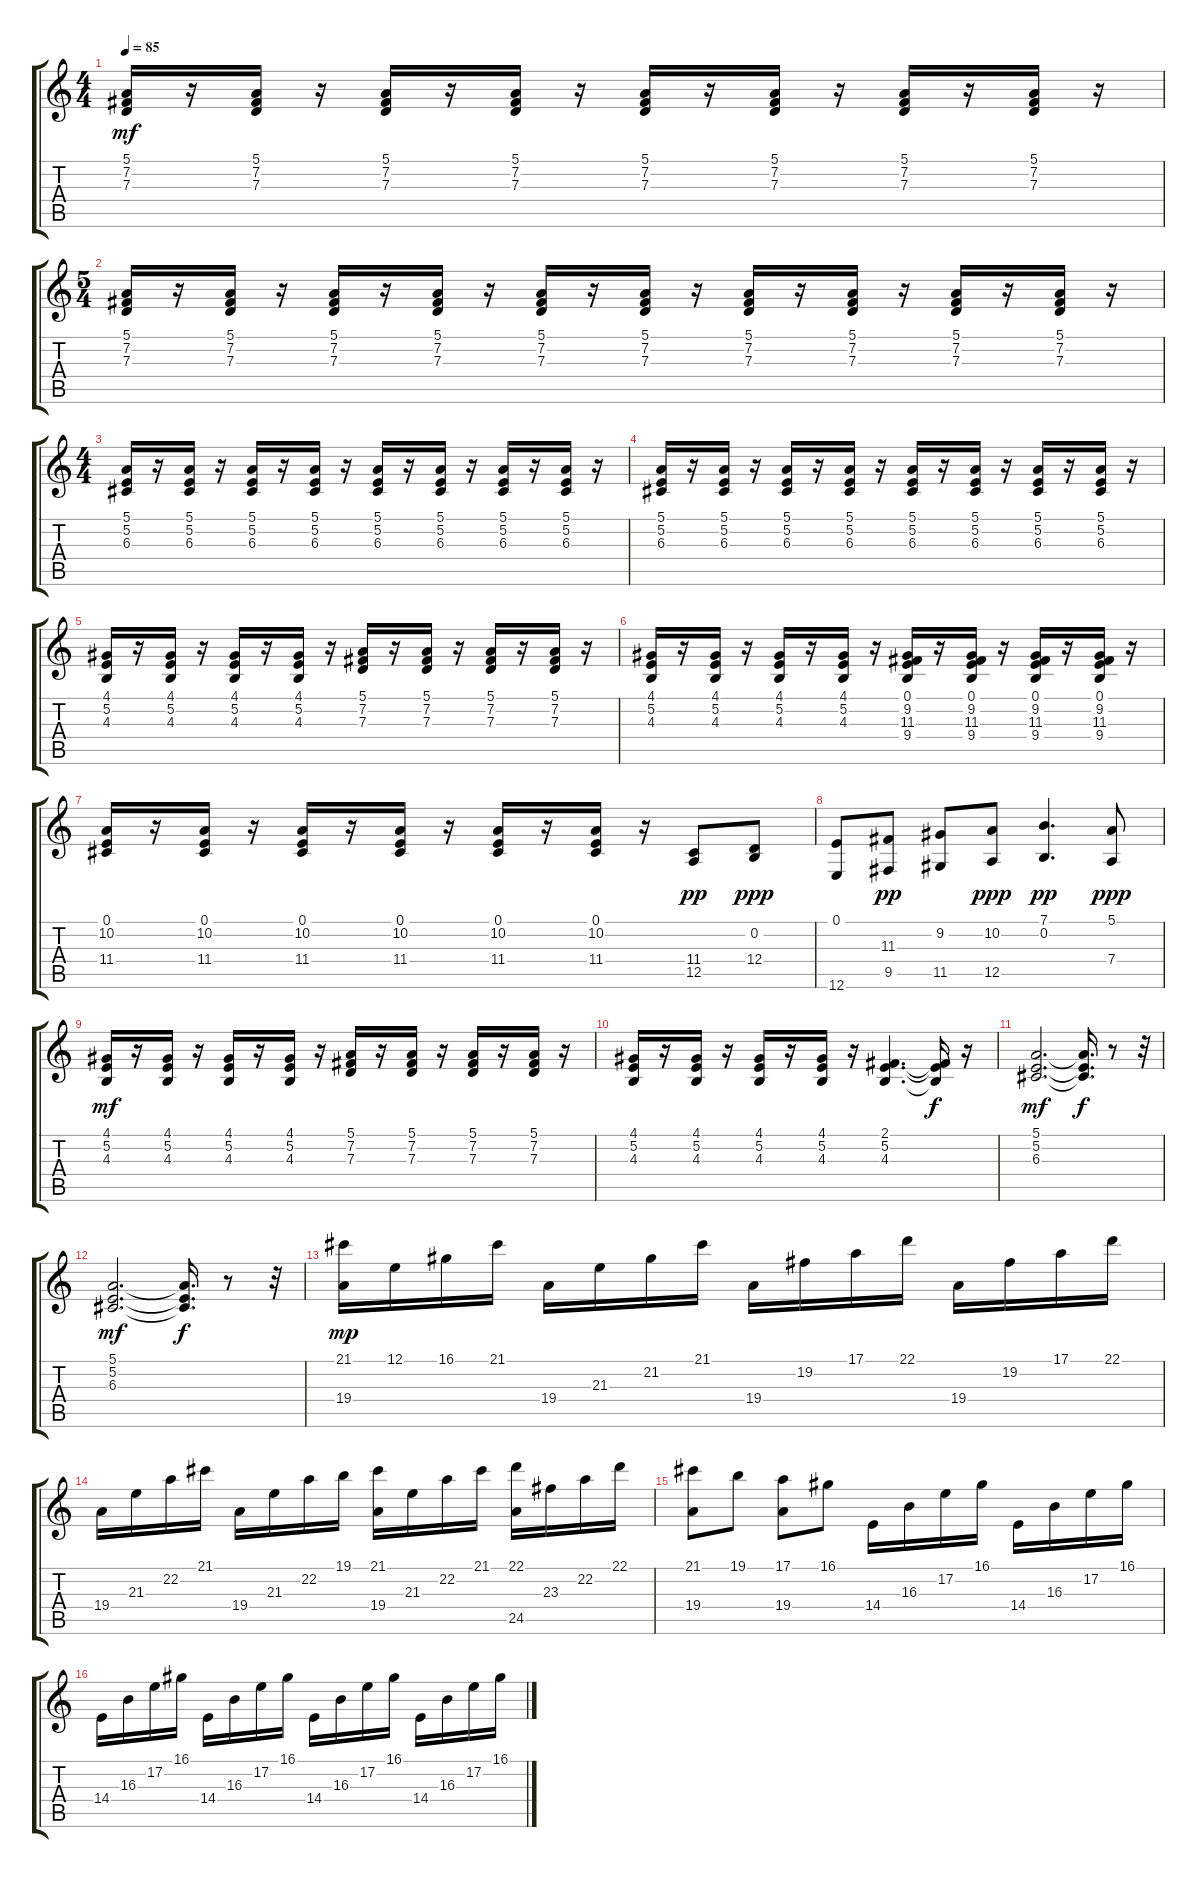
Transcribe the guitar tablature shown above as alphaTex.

\track "" {instrument harpsichord}
\staff {score tabs}
\tuning (E4 B3 G3 D3 A2 E2) {hide}
\ts (4 4)
\tempo 85
\clef g2
\ks c
(5.1 7.2 7.3).16{dy mf} r.16 (5.1 7.2 7.3).16 r.16 (5.1 7.2 7.3).16 r.16 (5.1 7.2 7.3).16 r.16 (5.1 7.2 7.3).16 r.16 (5.1 7.2 7.3).16 r.16 (5.1 7.2 7.3).16 r.16 (5.1 7.2 7.3).16 r.16 |
\ts (5 4)
(5.1 7.2 7.3).16 r.16 (5.1 7.2 7.3).16 r.16 (5.1 7.2 7.3).16 r.16 (5.1 7.2 7.3).16 r.16 (5.1 7.2 7.3).16 r.16 (5.1 7.2 7.3).16 r.16 (5.1 7.2 7.3).16 r.16 (5.1 7.2 7.3).16 r.16 (5.1 7.2 7.3).16 r.16 (5.1 7.2 7.3).16 r.16 |
\ts (4 4)
(5.1 5.2 6.3).16 r.16 (5.1 5.2 6.3).16 r.16 (5.1 5.2 6.3).16 r.16 (5.1 5.2 6.3).16 r.16 (5.1 5.2 6.3).16 r.16 (5.1 5.2 6.3).16 r.16 (5.1 5.2 6.3).16 r.16 (5.1 5.2 6.3).16 r.16 |
(5.1 5.2 6.3).16 r.16 (5.1 5.2 6.3).16 r.16 (5.1 5.2 6.3).16 r.16 (5.1 5.2 6.3).16 r.16 (5.1 5.2 6.3).16 r.16 (5.1 5.2 6.3).16 r.16 (5.1 5.2 6.3).16 r.16 (5.1 5.2 6.3).16 r.16 |
(4.1 5.2 4.3).16 r.16 (4.1 5.2 4.3).16 r.16 (4.1 5.2 4.3).16 r.16 (4.1 5.2 4.3).16 r.16 (5.1 7.2 7.3).16 r.16 (5.1 7.2 7.3).16 r.16 (5.1 7.2 7.3).16 r.16 (5.1 7.2 7.3).16 r.16 |
(4.1 5.2 4.3).16 r.16 (4.1 5.2 4.3).16 r.16 (4.1 5.2 4.3).16 r.16 (4.1 5.2 4.3).16 r.16 (0.1 9.2 11.3 9.4).16 r.16 (0.1 9.2 11.3 9.4).16 r.16 (0.1 9.2 11.3 9.4).16 r.16 (0.1 9.2 11.3 9.4).16 r.16 |
(0.1 10.2 11.4).16 r.16 (0.1 10.2 11.4).16 r.16 (0.1 10.2 11.4).16 r.16 (0.1 10.2 11.4).16 r.16 (0.1 10.2 11.4).16 r.16 (0.1 10.2 11.4).16 r.16 (11.4 12.5).8{dy pp} (0.2 12.4).8{dy ppp} |
(0.1 12.6).8 (11.3 9.5).8{dy pp} (9.2 11.5).8 (10.2 12.5).8{dy ppp} (7.1 0.2).4{d dy pp} (5.1 7.4).8{dy ppp} |
(4.1 5.2 4.3).16{dy mf} r.16 (4.1 5.2 4.3).16 r.16 (4.1 5.2 4.3).16 r.16 (4.1 5.2 4.3).16 r.16 (5.1 7.2 7.3).16 r.16 (5.1 7.2 7.3).16 r.16 (5.1 7.2 7.3).16 r.16 (5.1 7.2 7.3).16 r.16 |
(4.1 5.2 4.3).16 r.16 (4.1 5.2 4.3).16 r.16 (4.1 5.2 4.3).16 r.16 (4.1 5.2 4.3).16 r.16 (2.1 5.2 4.3).4{d} (2.1{t} 5.2{t} 4.3{t}).16{dy f} r.16 |
(5.1 5.2 6.3).2{d dy mf} (5.1{t} 5.2{t} 6.3{t}).16{d dy f} r.8 r.32 |
(5.1 5.2 6.3).2{d dy mf} (5.1{t} 5.2{t} 6.3{t}).16{d dy f} r.8 r.32 |
(21.1 19.4).16{dy mp} 12.1.16 16.1.16 21.1.16 19.4.16 21.3.16 21.2.16 21.1.16 19.4.16 19.2.16 17.1.16 22.1.16 19.4.16 19.2.16 17.1.16 22.1.16 |
19.4.16 21.3.16 22.2.16 21.1.16 19.4.16 21.3.16 22.2.16 19.1.16 (21.1 19.4).16 21.3.16 22.2.16 21.1.16 (22.1 24.5).16 23.3.16 22.2.16 22.1.16 |
(21.1 19.4).8 19.1.8 (17.1 19.4).8 16.1.8 14.4.16 16.3.16 17.2.16 16.1.16 14.4.16 16.3.16 17.2.16 16.1.16 |
14.4.16 16.3.16 17.2.16 16.1.16 14.4.16 16.3.16 17.2.16 16.1.16 14.4.16 16.3.16 17.2.16 16.1.16 14.4.16 16.3.16 17.2.16 16.1.16
